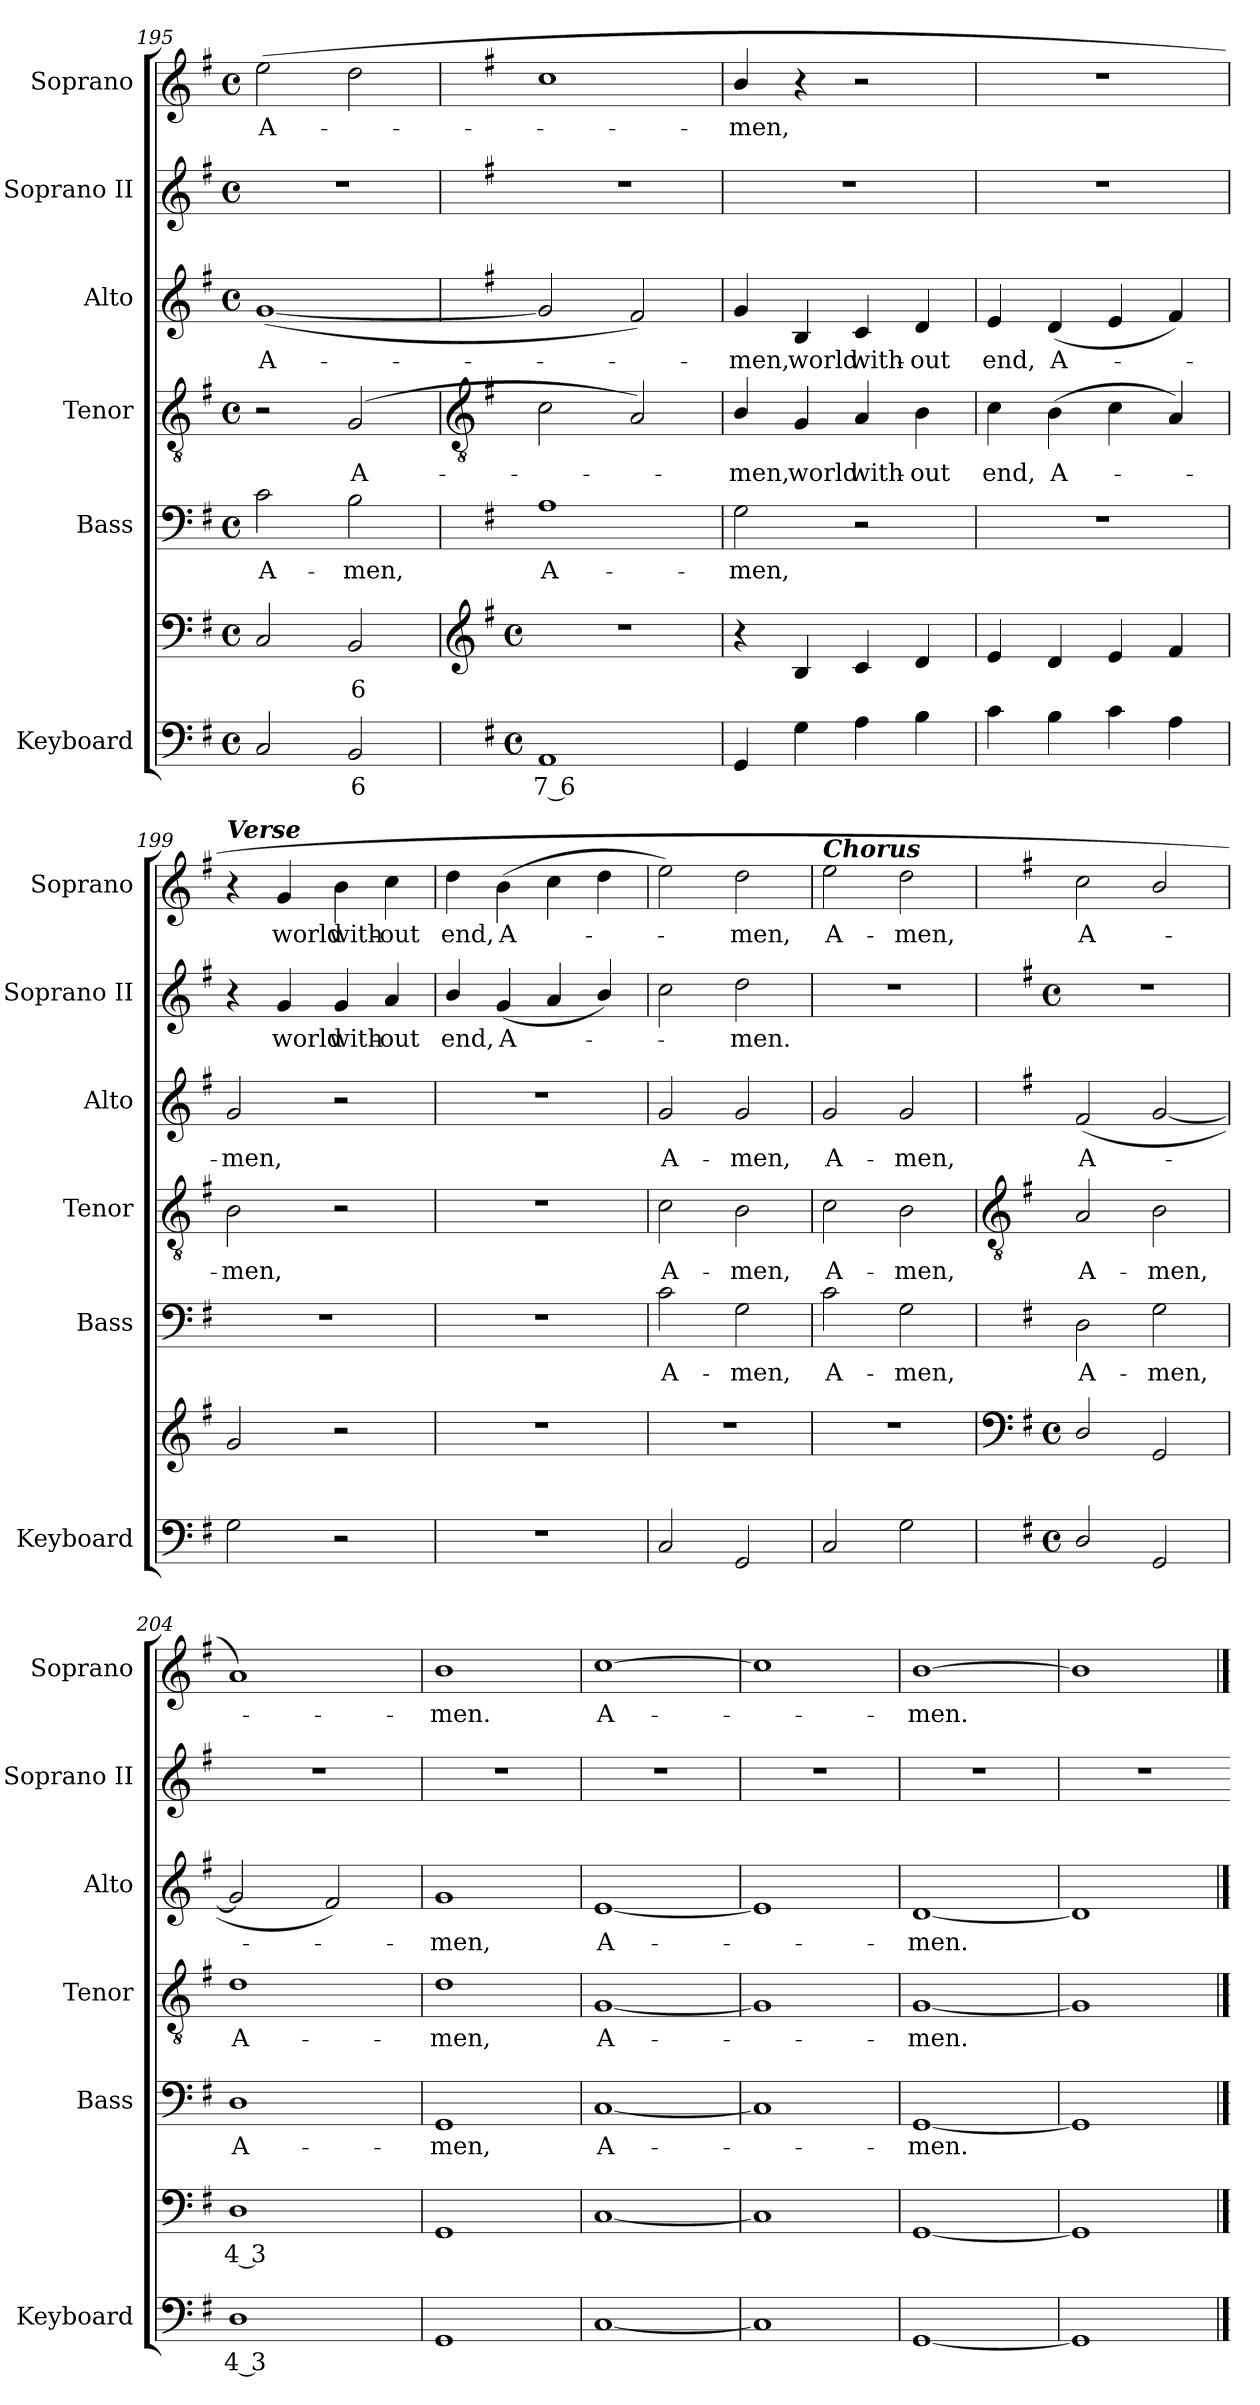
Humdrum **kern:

**kern	**text	**kern	**text	**kern	**text	**kern	**text	**kern	**text	**kern	**text	**kern	**text
*part6	*part6	*part6	*part6	*part5	*part5	*part4	*part4	*part3	*part3	*part2	*part2	*part1	*part1
*staff7	*staff7	*staff6	*staff6	*staff5	*staff5	*staff4	*staff4	*staff3	*staff3	*staff2	*staff2	*staff1	*staff1
*I"Keyboard	*	*	*	*I"Bass	*	*I"Tenor	*	*I"Alto	*	*I"Soprano II	*	*I"Soprano	*
*I'Keyboard	*	*	*	*I'Bass	*	*I'Tenor	*	*I'Alto	*	*I'Soprano II	*	*I'Soprano	*
*clefF4	*	*clefF4	*	*clefF4	*	*clefGv2	*	*clefG2	*	*clefG2	*	*clefG2	*
*k[f#]	*	*k[f#]	*	*k[f#]	*	*k[f#]	*	*k[f#]	*	*k[f#]	*	*k[f#]	*
*G:	*	*G:	*	*G:	*	*G:	*	*G:	*	*G:	*	*G:	*
*M4/4	*	*M4/4	*	*M4/4	*	*M4/4	*	*M4/4	*	*M4/4	*	*M4/4	*
*met(c)	*	*met(c)	*	*met(c)	*	*met(c)	*	*met(c)	*	*met(c)	*	*met(c)	*
=195	=195	=195	=195	=195	=195	=195	=195	=195	=195	=195	=195	=195	=195
!	!	!	!	!	!LO:LY:b	!	!	!	!LO:LY:b	!	!	!	!LO:LY:b
2C	.	2C	.	2c	A-	2r	.	(<[1g	A-	1r	.	(<2ee	A-
!	!LO:LY:b	!	!LO:LY:b	!	!LO:LY:b	!	!LO:LY:b	!	!	!	!	!	!
2BB	6	2BB	6	2B	-men,	(<2G	A-	.	.	.	.	2dd	.
!!LO:LB:g=z
=196	=196	=196	=196	=196	=196	=196	=196	=196	=196	=196	=196	=196	=196
*	*	*clefG2	*	*	*	*clefGv2	*	*	*	*	*	*	*
*k[f#]	*	*k[f#]	*	*	*	*	*	*	*	*	*	*	*
*G:	*	*G:	*	*	*	*	*	*	*	*	*	*	*
*M4/4	*	*M4/4	*	*	*	*	*	*	*	*	*	*	*
*met(c)	*	*met(c)	*	*	*	*	*	*	*	*	*	*	*
!	!LO:LY:b	!	!	!	!LO:LY:b	!	!	!	!	!	!	!	!
1AA	7 6	1r	.	1A	A-	2c	.	2g]	.	1r	.	1cc	.
.	.	.	.	.	.	2A)	.	2f#)	.	.	.	.	.
=197	=197	=197	=197	=197	=197	=197	=197	=197	=197	=197	=197	=197	=197
!	!	!	!	!	!LO:LY:b	!	!LO:LY:b	!	!LO:LY:b	!	!	!	!LO:LY:b
4GG	.	4r	.	2G	-men,	4B/	men,	4g	men,	1r	.	4b/	men,
!	!	!	!	!	!	!	!LO:LY:b	!	!LO:LY:b	!	!	!	!
4G	.	4B	.	.	.	4G	world	4B	world	.	.	4r	.
!	!	!	!	!	!	!	!LO:LY:b	!	!LO:LY:b	!	!	!	!
4A	.	4c	.	2r	.	4A	with-	4c	with-	.	.	2r	.
!	!	!	!	!	!	!	!LO:LY:b	!	!LO:LY:b	!	!	!	!
4B	.	4d	.	.	.	4B	-out	4d	-out	.	.	.	.
=198	=198	=198	=198	=198	=198	=198	=198	=198	=198	=198	=198	=198	=198
!	!	!	!	!	!	!	!LO:LY:b	!	!LO:LY:b	!	!	!	!
4c	.	4e	.	1r	.	4c	end,	4e	end,	1r	.	1r	.
!	!	!	!	!	!	!	!LO:LY:b	!	!LO:LY:b	!	!	!	!
4B	.	4d	.	.	.	(>4B	A-	(<4d	A-	.	.	.	.
4c	.	4e	.	.	.	4c	.	4e	.	.	.	.	.
4A	.	4f#	.	.	.	4A)	.	4f#)	.	.	.	.	.
=199	=199	=199	=199	=199	=199	=199	=199	=199	=199	=199	=199	=199	=199
!	!	!	!	!	!	!	!	!	!	!	!	!LO:TX:a:Bi:t=Verse	!
!	!	!	!	!	!	!	!LO:LY:b	!	!LO:LY:b	!	!	!	!
2G	.	2g	.	1r	.	2B	men,	2g	men,	4r	.	4r	.
!	!	!	!	!	!	!	!	!	!	!	!LO:LY:b	!	!LO:LY:b
.	.	.	.	.	.	.	.	.	.	4g	world	4g	world
!	!	!	!	!	!	!	!	!	!	!	!LO:LY:b	!	!LO:LY:b
2r	.	2r	.	.	.	2r	.	2r	.	4g	with-	4b	with-
!	!	!	!	!	!	!	!	!	!	!	!LO:LY:b	!	!LO:LY:b
.	.	.	.	.	.	.	.	.	.	4a	-out	4cc	-out
=200	=200	=200	=200	=200	=200	=200	=200	=200	=200	=200	=200	=200	=200
!	!	!	!	!	!	!	!	!	!	!	!LO:LY:b	!	!LO:LY:b
1r	.	1r	.	1r	.	1r	.	1r	.	4b/	end,	4dd	end,
!	!	!	!	!	!	!	!	!	!	!	!LO:LY:b	!	!LO:LY:b
.	.	.	.	.	.	.	.	.	.	(<4g	A-	(>4b	A-
.	.	.	.	.	.	.	.	.	.	4a	.	4cc	.
.	.	.	.	.	.	.	.	.	.	4b/)	.	4dd	.
=201	=201	=201	=201	=201	=201	=201	=201	=201	=201	=201	=201	=201	=201
!	!	!	!	!	!LO:LY:b	!	!LO:LY:b	!	!LO:LY:b	!	!	!	!
2C	.	1r	.	2c	A-	2c	A-	2g	A-	2cc	.	2ee)	.
!	!	!	!	!	!LO:LY:b	!	!LO:LY:b	!	!LO:LY:b	!	!LO:LY:b	!	!LO:LY:b
2GG	.	.	.	2G	-men,	2B	-men,	2g	-men,	2dd	men.	2dd	men,
=202	=202	=202	=202	=202	=202	=202	=202	=202	=202	=202	=202	=202	=202
!	!	!	!	!	!	!	!	!	!	!	!	!LO:TX:a:Bi:t=Chorus	!
!	!	!	!	!	!LO:LY:b	!	!LO:LY:b	!	!LO:LY:b	!	!	!	!LO:LY:b
2C	.	1r	.	2c	A-	2c	A-	2g	A-	1r	.	2ee	A-
!	!	!	!	!	!LO:LY:b	!	!LO:LY:b	!	!LO:LY:b	!	!	!	!LO:LY:b
2G	.	.	.	2G	-men,	2B	-men,	2g	-men,	.	.	2dd	-men,
!!LO:LB:g=z
=203	=203	=203	=203	=203	=203	=203	=203	=203	=203	=203	=203	=203	=203
*	*	*clefF4	*	*	*	*clefGv2	*	*	*	*	*	*	*
*k[f#]	*	*k[f#]	*	*	*	*	*	*	*	*	*	*	*
*G:	*	*G:	*	*	*	*	*	*	*	*	*	*	*
*M4/4	*	*M4/4	*	*	*	*	*	*	*	*M4/4	*	*	*
*met(c)	*	*met(c)	*	*	*	*	*	*	*	*met(c)	*	*	*
!	!	!	!	!	!LO:LY:b	!	!LO:LY:b	!	!LO:LY:b	!	!	!	!LO:LY:b
2D/	.	2D/	.	2D	A-	2A	A-	(<2f#	A-	1r	.	2cc	A-
!	!	!	!	!	!LO:LY:b	!	!LO:LY:b	!	!	!	!	!	!
2GG	.	2GG	.	2G	-men,	2B	-men,	[2g	.	.	.	2b/	.
=204	=204	=204	=204	=204	=204	=204	=204	=204	=204	=204	=204	=204	=204
!	!LO:LY:b	!	!LO:LY:b	!	!LO:LY:b	!	!LO:LY:b	!	!	!	!	!	!
1D	4 3	1D	4 3	1D	A-	1d	A-	2g]	.	1r	.	1a)	.
.	.	.	.	.	.	.	.	2f#)	.	.	.	.	.
=205	=205	=205	=205	=205	=205	=205	=205	=205	=205	=205	=205	=205	=205
!	!	!	!	!	!LO:LY:b	!	!LO:LY:b	!	!LO:LY:b	!	!	!	!LO:LY:b
1GG	.	1GG	.	1GG	-men,	1d	-men,	1g	men,	1r	.	1b	men.
=206	=206	=206	=206	=206	=206	=206	=206	=206	=206	=206	=206	=206	=206
!	!	!	!	!	!LO:LY:b	!	!LO:LY:b	!	!LO:LY:b	!	!	!	!LO:LY:b
[1C	.	[1C	.	[1C	A-	[1G	A-	[1e	A-	1r	.	[1cc	A-
=207	=207	=207	=207	=207	=207	=207	=207	=207	=207	=207	=207	=207	=207
1C]	.	1C]	.	1C]	.	1G]	.	1e]	.	1r	.	1cc]	.
=208	=208	=208	=208	=208	=208	=208	=208	=208	=208	=208	=208	=208	=208
!	!	!	!	!	!LO:LY:b	!	!LO:LY:b	!	!LO:LY:b	!	!	!	!LO:LY:b
[1GG	.	[1GG	.	[1GG	men.	[1G	men.	[1d	men.	1r	.	[1b	men.
=209	=209	=209	=209	=209	=209	=209	=209	=209	=209	=209	=209	=209	=209
1GG]	.	1GG]	.	1GG]	.	1G]	.	1d]	.	1r	.	1b]	.
==	==	==	==	==	==	==	==	==	==	=	==	==	==
*-	*-	*-	*-	*-	*-	*-	*-	*-	*-	*-	*-	*-	*-
